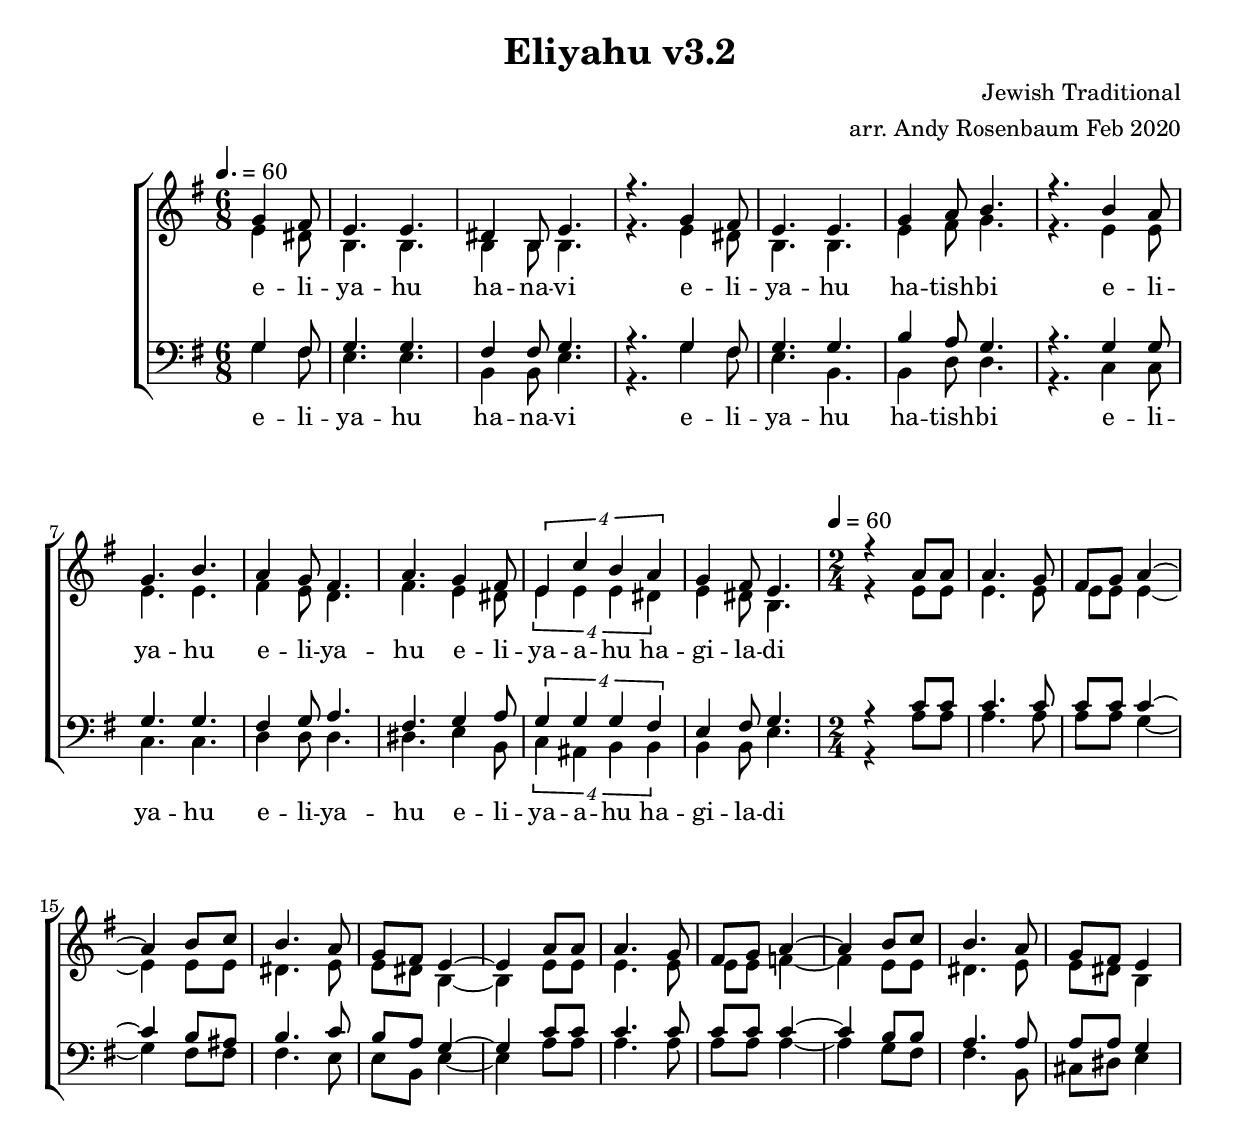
\version "2.18.2"  % necessary for upgrading to future LilyPond versions.

\header {
	title = "Eliyahu v3.2"
	composer = "Jewish Traditional"
	arranger = "arr. Andy Rosenbaum Feb 2020"
}


\paper {
  top-system-spacing #'basic-distance = #10
  score-system-spacing #'basic-distance = #20
  system-system-spacing #'basic-distance = #20
  last-bottom-spacing #'basic-distance = #10
}

global = {
  \key g \minor
  \time 6/8
}

% ====== %
% chorus %
% ====== %

sopChorus = \relative g' {
	\partial 4. bes4 a8 
	| g4. g | fis4 d8 g4.
    
	| r4. bes4 a8 | g4. g4. | bes4 c8 d4. 
    
	| r4. d4 c8 | bes4. d4. | c4 bes8 a4. 
	| c4. bes4 a8 | \tuplet 4/3 { g4 ees' d c } 
	| bes4 a8 g4.
}

altoChorus = \relative g' {
	\partial 4. g4 fis8 
	| d4. d | d4 d8 d4.
    
	| r4. g4 fis8 | d4. d4. | g4 a8 bes4. 

	| r4. g4 g8 | g4. g4. | a4 g8 f4. 
    
	| a4. g4 fis8 | \tuplet 4/3 { g4 g g fis }
	| g4 fis8 d4.
}

tenorChorus = \relative g {
	\partial 4. bes4 a8 
	| bes4. bes | a4 a8 bes4. 
%	| r4. d4 c8 | bes4. bes | g4 f8 d4.
	| r4. bes4 a8 | bes4. bes | d4 c8 bes4.

	| r4. bes4 bes8 | bes4. bes4. | a4 bes8 c4.

%	| c4. bes4 c8 | d4 ees8 | fis4 g8 | g4 fis8 | g4. 

	| a4. bes4 c8 | \tuplet 4/3 { bes4 bes bes a } 
    | g4 a8 bes4. 
	
}

% also consider ees, and eventually German 6th chord
bassChorus = \relative g {
	\partial 4. bes4 a8 
	| g4. g | d4 d8 g4. 
	
%	| bes4 a8 | g4. g | d4 bes8 g4.
%	| bes4 a8 | g4. g | d4 d8 g,4.

	| r4. bes4 a8 | g4. d | d4 f8 f4.

	| r4. ees4 ees8 | ees4. ees4. | f4 f8 f4.

%	| a4. bes4 c8 | d4 cis8 | d4 ees8 | e4 fis8 | g4. 

%	| a4. g4 a8 | bes4 c8 | d4 ees8 | e4 fis8 | g4. 

	| fis4. g4 d8 | \tuplet 4/3 { ees4 cis d d }
    | d4 d8 g4. 
}

wordsChorus = \lyricmode {
	e -- li --
	| ya -- hu 
	| ha -- na -- vi
	| e -- li -- 
    | ya -- hu 
    | ha -- tish -- bi 
	| e -- li -- 
    | ya -- hu 
    | e -- li -- 
    | ya -- hu 
	| e -- li -- 
    | ya -- a -- hu ha -- 
    | gi -- la -- di 
}

% ===== %
% verse %
% ===== %

sopVerse = \relative g' {
	% bim herah
	  r4 c8 c8
    | c4. bes8
    | a8 bes8 c4~
    
    % ya-avo
    | c4 d8 ees8
    | d4. c8
    | bes8 a8 g4~
    
    % im mashiach 1
	  g4 c8 c8
    | c4. bes8
    | a8 bes8 c4~
    
    % im mashiach 2
    | c4 d8 ees8
    | d4. c8
    | bes8 a8 g4~
}

altoVerse = \relative g' {
	% bim herah
	  r4 g8 g8
    | g4. g8
    | g8 g8 g4~
    
    % ya-avo
    | g4 g8 g8
    | fis4. g8
    | g8 fis8 d4~
    
    % im mashiach 1
	  d4 g8 g8
    | g4. g8
    | g8 g8 aes4~
    
    % im mashiach 2
    | aes4 g8 g8
    | fis4. g8
    | g8 fis8 d4
}

tenorVerse = \relative g' {
	% bim herah
	  r4 ees8 ees8
    | ees4. ees8
    | ees8 ees8 ees4~
    
    % ya-avo
    | ees4 d8 cis8
    | d4. ees8
    | d8 c8 bes4~
    
	% im mashiach 1
	  bes4 ees8 ees8
    | ees4. ees8
    | ees8 ees8 ees4~
    
    % im mashiach 2
    | ees4 d8 d8
    | c4. c8
    | c8 c8 bes4
}

bassVerse = \relative g {
	% bim herah
	  r4 c8 c8
    | c4. c8
    | c8 c8 bes4~
    
    % ya-avo
    | bes4 a8 a8
    | a4. g8
    | g8 d8 g4~
    
    % im mashiach 1
	  g4 c8 c8
    | c4. c8
    | c8 c8 c4~
    
    % im mashiach 2
    | c4 bes8 a8
    | a4. d,8
    | e8 fis8 g4
}

wordsVerse = \lyricmode {
	bim' -- he -- 
    | ra v' -- 
    | ya -- mei -- nu 
    | ya -- a -- 
    | voh e -- 
    | leinu
% im mashiach ben David.
}

% ======== %
% in order %
% ======== %

sop = {
	\tempo 4. = 60
    \time 6/8
	\sopChorus
    
    \tempo 4 = 60
    \time 2/4
    \sopVerse
}

alto = {
	\altoChorus
    \altoVerse
}

tenor = {
	\tenorChorus
    \tenorVerse
}

bass = {
	\bassChorus
    \bassVerse
}


allStuff = {
\transpose g e {
  \new ChoirStaff <<
    \new Lyrics = "sopranos" \with {
      % this is needed for lyrics above a staff
      \override VerticalAxisGroup.staff-affinity = #DOWN
    }
    \new Staff = "upper" <<
	\set Staff.midiInstrument = "voice oohs"
      \new Voice = "sopranos" {
        \voiceOne
        << \global \sop >>
      }
      \new Voice = "altos" {
        \voiceTwo
        << \global \alto >>
      }
    >>
    \new Lyrics = "altos"
    \new Lyrics = "tenors" \with {
      % this is needed for lyrics above a staff
      \override VerticalAxisGroup.staff-affinity = #DOWN
    }
    \new Staff = "lower" <<
      \set Staff.midiInstrument = "voice oohs"
      \clef bass
      \new Voice = "tenors" {
        \voiceOne
        << \global \tenor >>
      }
      \new Voice = "basses" {
        \voiceTwo << \global \bass >>
      }
    >>
    \new Lyrics = "basses"
    % \context Lyrics = "sopranos" \lyricsto "sopranos" \words
    \context Lyrics = "altos" \lyricsto "altos" \wordsChorus
    % \context Lyrics = "tenors" \lyricsto "tenors" \words
    \context Lyrics = "basses" \lyricsto "basses" \wordsChorus
  >>
  }
}

% For printed pdf music.
\score {
	\allStuff
	\layout{}
}

% For midi
\score {
	\unfoldRepeats {
		\allStuff
	}
	\midi{ }
}
